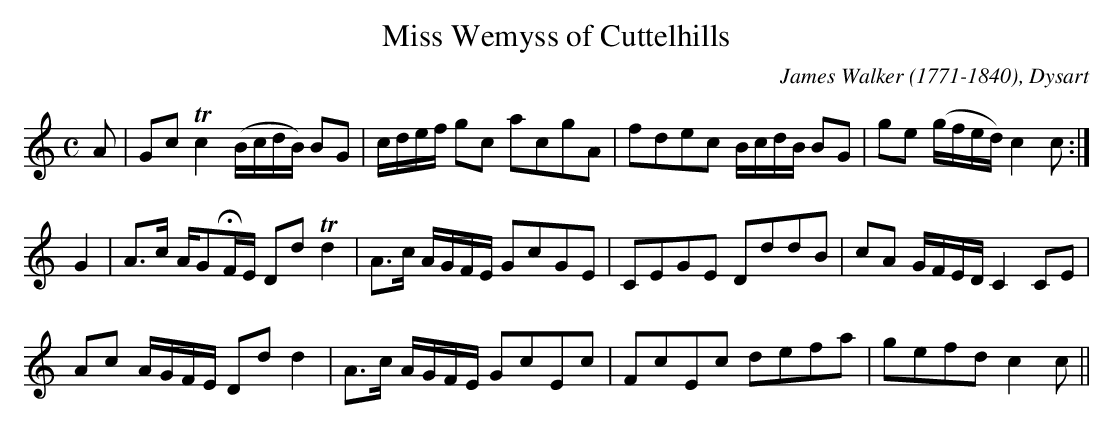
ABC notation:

X:1
T:Miss Wemyss of Cuttelhills
C:James Walker (1771-1840), Dysart
M:C
L:1/8
K:C
A|Gc Tc2 (B/c/d/B/) BG|c/d/e/f/ gc acgA|fdec B/c/d/B/ BG|ge (g/f/e/d/) c2 c:|
G2|A>c A/GH/F/E/ Dd Td2|A>c A/G/F/E/ GcGE|CEGE DddB|cA G/F/E/D/ C2 CE|
Ac A/G/F/E/ Dd d2|A>c A/G/F/E/ GcEc|FcEc defa|gefd c2c||
